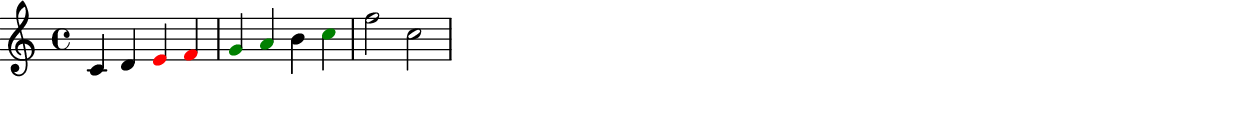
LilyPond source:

%% Generated by lilypond-book
%% Options: [exampleindent=10.16\mm,indent=0\mm,line-width=160\mm,paper-height=845.047\pt,paper-width=597.508\pt,papersize='(cons (* 597.508 pt) (* 845.047 pt)),quote,ragged-right]
\include "lilypond-book-preamble.ly"


% ****************************************************************
% Start cut-&-pastable-section
% ****************************************************************

#(ly:set-option 'eps-box-padding 3.000000)



\paper {
  #(set-paper-size '(cons (* 597.508 pt) (* 845.047 pt)))
  indent = 0\mm
  line-width = 160\mm
  % offset the left padding, also add 1mm as lilypond creates cropped
  % images with a little space on the right
  line-width = #(- line-width (* mm  3.000000) (* mm 1))
  line-width = 160\mm - 2.0 * 10.16\mm
  % offset the left padding, also add 1mm as lilypond creates cropped
  % images with a little space on the right
  line-width = #(- line-width (* mm  3.000000) (* mm 1))
  ragged-right = ##t
}

\layout {
  
}




% ****************************************************************
% ly snippet:
% ****************************************************************
\sourcefileline 327
\relative {
  c'4 d
  \override NoteHead.color = "red"
  e4 f |
  \override NoteHead.color = "green"
  g4 a
  \once \revert NoteHead.color
  b4 c |
  \revert NoteHead.color
  f2 c |
}


% ****************************************************************
% end ly snippet
% ****************************************************************
